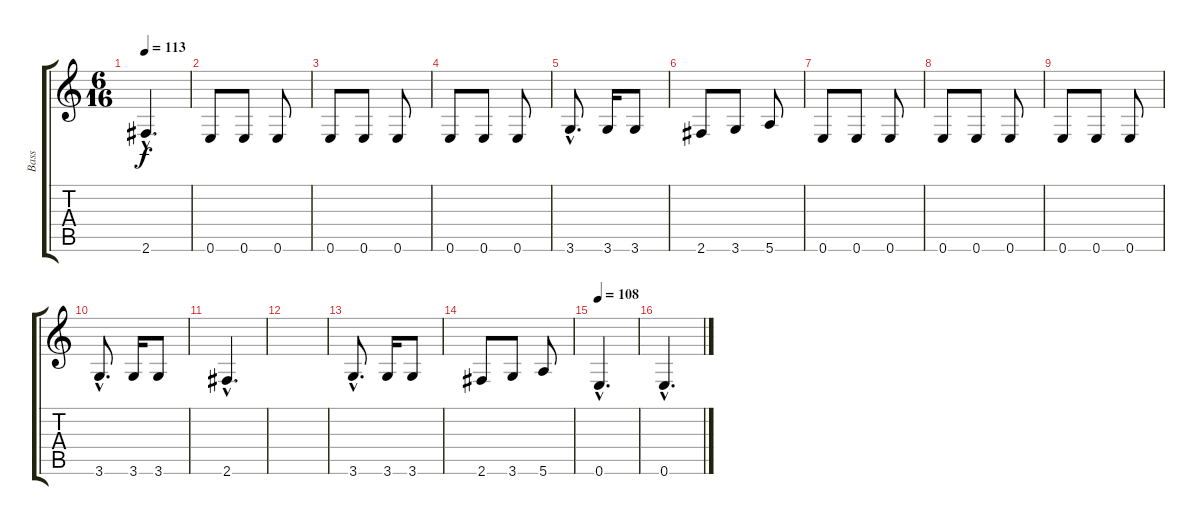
\track ("Bass" "Bass") {instrument electricbassfinger}
\staff {score tabs}
\tuning (E4 B3 G3 D3 A2 E2) {hide}
\ts (6 16)
\tempo 113
\clef g2
\ks c
2.6{hac}.4{d dy f} |
0.6.8 0.6.8 0.6.8 |
0.6.8 0.6.8 0.6.8 |
0.6.8 0.6.8 0.6.8 |
3.6{hac}.8{d} 3.6.16 3.6.8 |
2.6.8 3.6.8 5.6.8 |
0.6.8 0.6.8 0.6.8 |
0.6.8 0.6.8 0.6.8 |
0.6.8 0.6.8 0.6.8 |
3.6{hac}.8{d} 3.6.16 3.6.8 |
2.6{hac}.4{d} |
|
3.6{hac}.8{d} 3.6.16 3.6.8 |
2.6.8 3.6.8 5.6.8 |
\tempo 108
0.6{hac}.4{d} |
0.6{hac}.4{d}
